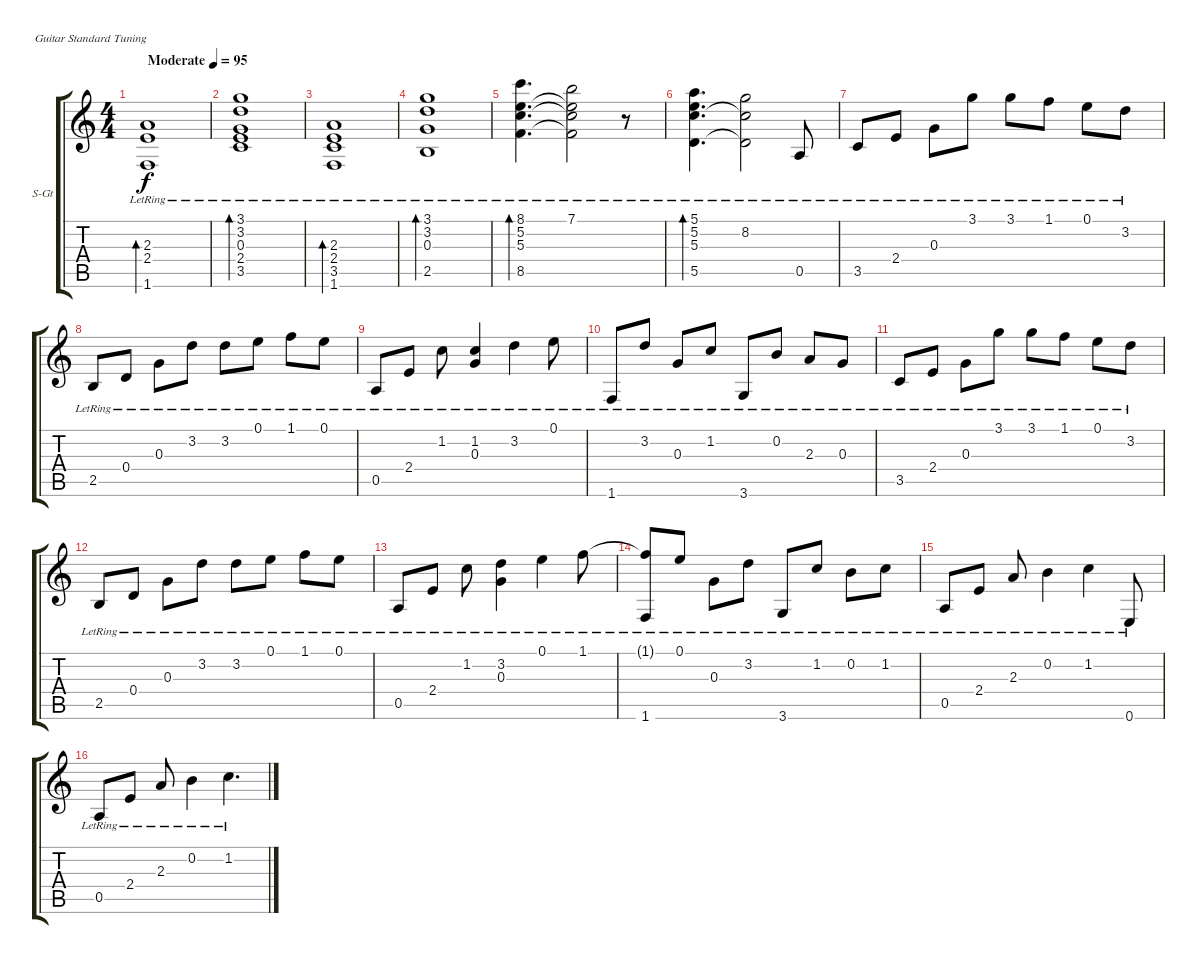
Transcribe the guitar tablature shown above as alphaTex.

\bracketExtendMode groupsimilarinstruments
\firstSystemTrackNameOrientation horizontal
\otherSystemsTrackNameOrientation horizontal
\track ("Track 1" "S-Gt") {instrument acousticguitarsteel}
\staff {score tabs}
\tuning (E4 B3 G3 D3 A2 E2)
\ts (4 4)
\beaming (8 2 2 2 2)
\tempo (95 "Moderate")
\clef g2
\ks c
(2.3{lr} 2.4{lr} 1.6{lr}).1{bd 480 dy f instrument acousticguitarsteel} |
(3.1{lr} 3.2{lr} 0.3{lr} 2.4{lr} 3.5{lr}).1{bd 480} |
(2.3{lr} 2.4{lr} 3.5{lr} 1.6{lr}).1{bd 480} |
(3.1{lr} 3.2{lr} 0.3{lr} 2.5{lr}).1{bd 480} |
(8.1{lr} 5.2{lr} 5.3{lr} 8.5{lr}).4{d bd 480} (7.1{lr} 5.2{lr t} 5.3{lr t} 8.5{lr t}).2 r.8 |
(5.1{lr} 5.2{lr} 5.3{lr} 5.5{lr}).4{d bd 480} (8.2{lr} 5.3{lr t} 5.5{lr t}).2 0.5{lr}.8 |
3.5{lr}.8 2.4{lr}.8 0.3{lr}.8 3.1{lr}.8 3.1{lr}.8 1.1{lr}.8 0.1{lr}.8 3.2{lr}.8 |
2.5{lr}.8 0.4{lr}.8 0.3{lr}.8 3.2{lr}.8 3.2{lr}.8 0.1{lr}.8 1.1{lr}.8 0.1{lr}.8 |
0.5{lr}.8 2.4{lr}.8 1.2{lr}.8 (1.2{lr} 0.3{lr}).4 3.2{lr}.4 0.1{lr}.8 |
1.6{lr}.8 3.2{lr}.8 0.3{lr}.8 1.2{lr}.8 3.6{lr}.8 0.2{lr}.8 2.3{lr}.8 0.3{lr}.8 |
3.5{lr}.8 2.4{lr}.8 0.3{lr}.8 3.1{lr}.8 3.1{lr}.8 1.1{lr}.8 0.1{lr}.8 3.2{lr}.8 |
2.5{lr}.8 0.4{lr}.8 0.3{lr}.8 3.2{lr}.8 3.2{lr}.8 0.1{lr}.8 1.1{lr}.8 0.1{lr}.8 |
0.5{lr}.8 2.4{lr}.8 1.2{lr}.8 (3.2{lr} 0.3{lr}).4 0.1{lr}.4 1.1{lr}.8 |
(1.1{lr t} 1.6{lr}).8 0.1{lr}.8 0.3{lr}.8 3.2{lr}.8 3.6{lr}.8 1.2{lr}.8 0.2{lr}.8 1.2{lr}.8 |
0.5{lr}.8 2.4{lr}.8 2.3{lr}.8 0.2{lr}.4 1.2{lr}.4 0.6{lr}.8 |
0.5{lr}.8 2.4{lr}.8 2.3{lr}.8 0.2{lr}.4 1.2{lr}.4{d}
